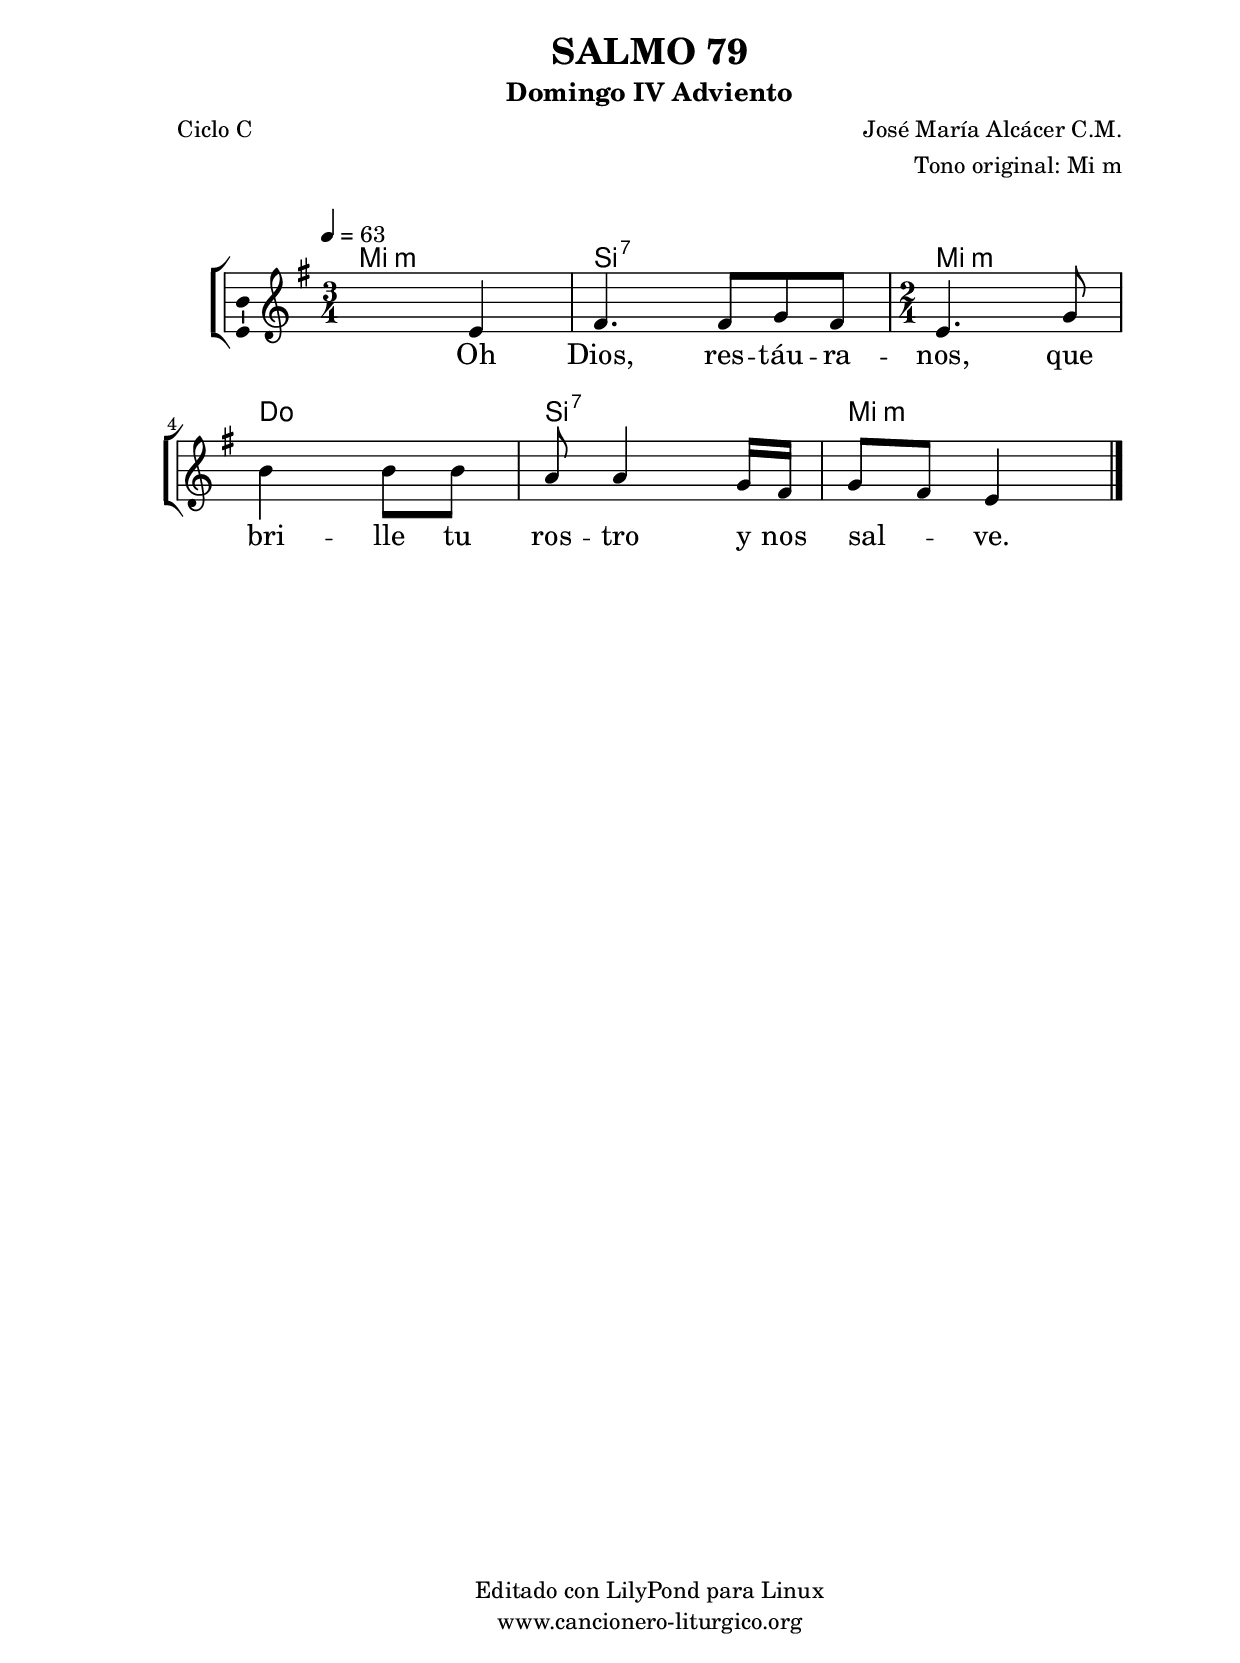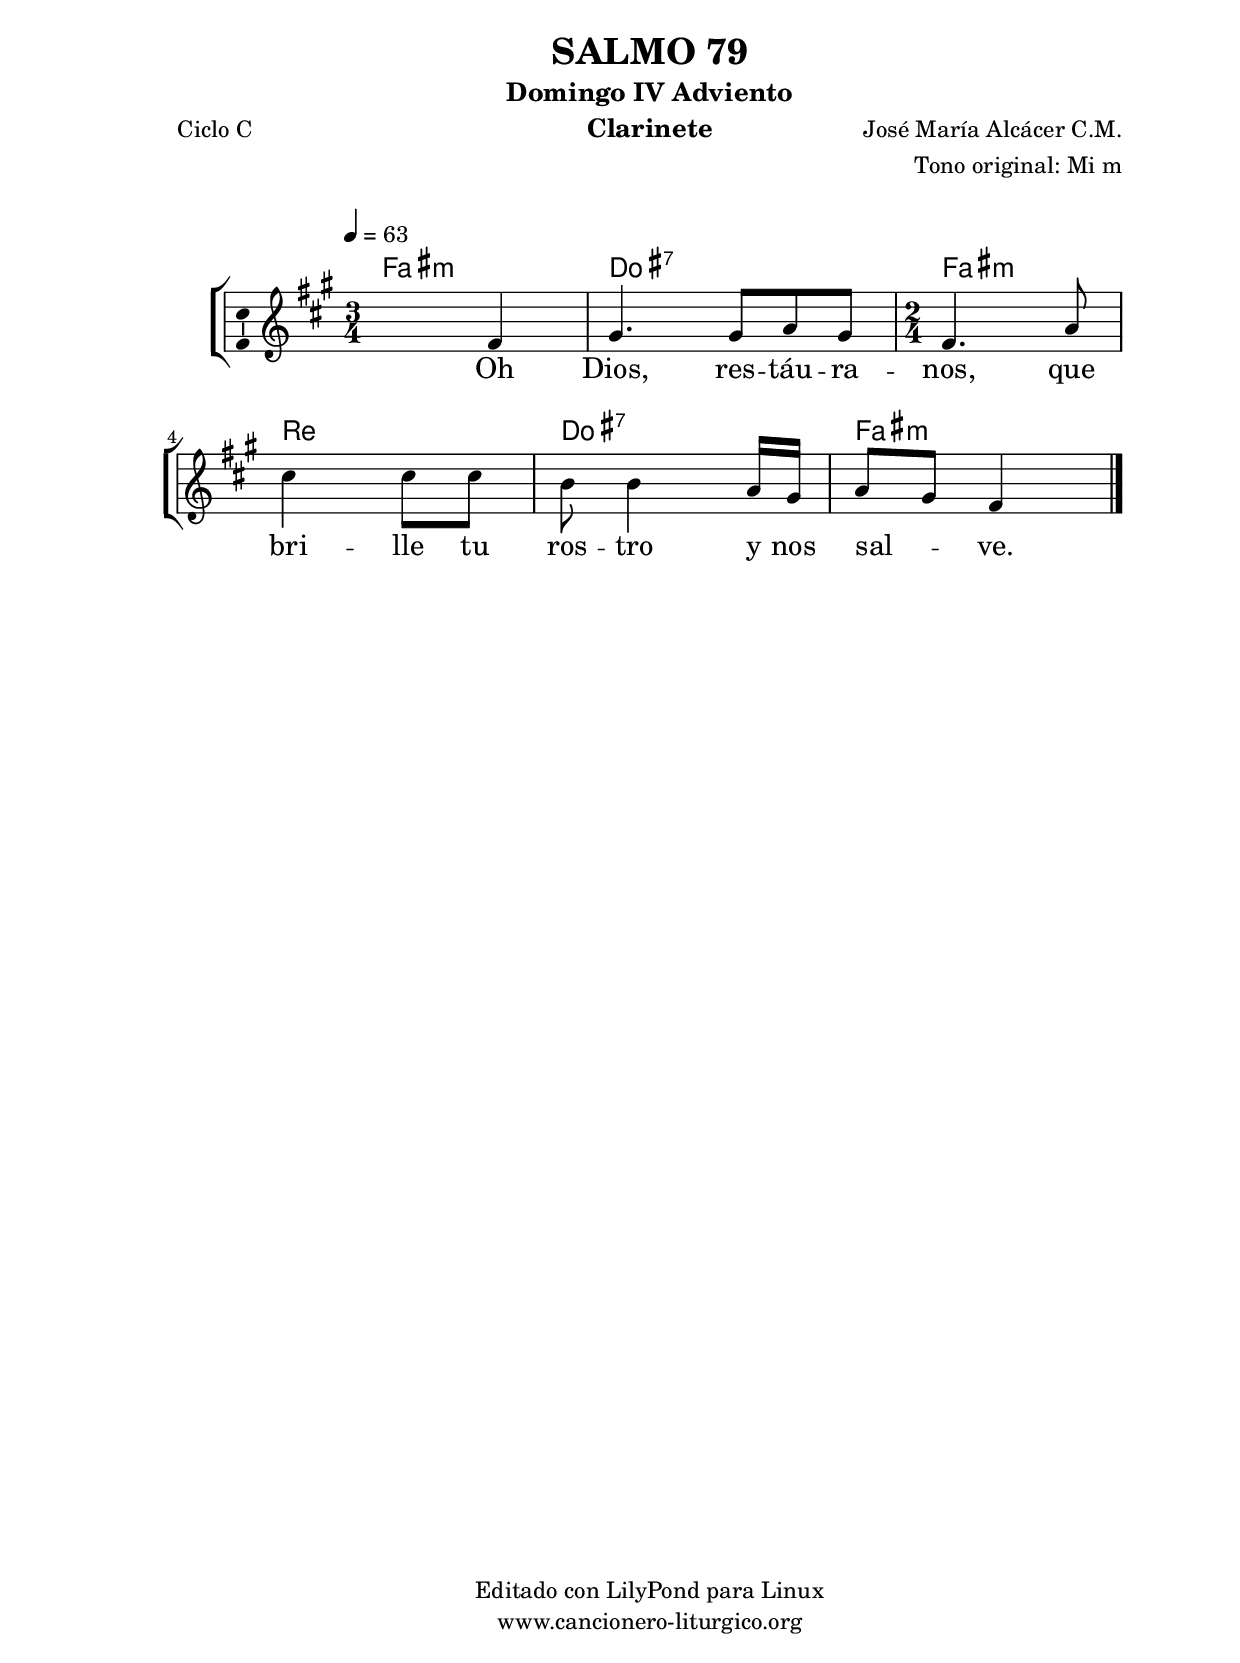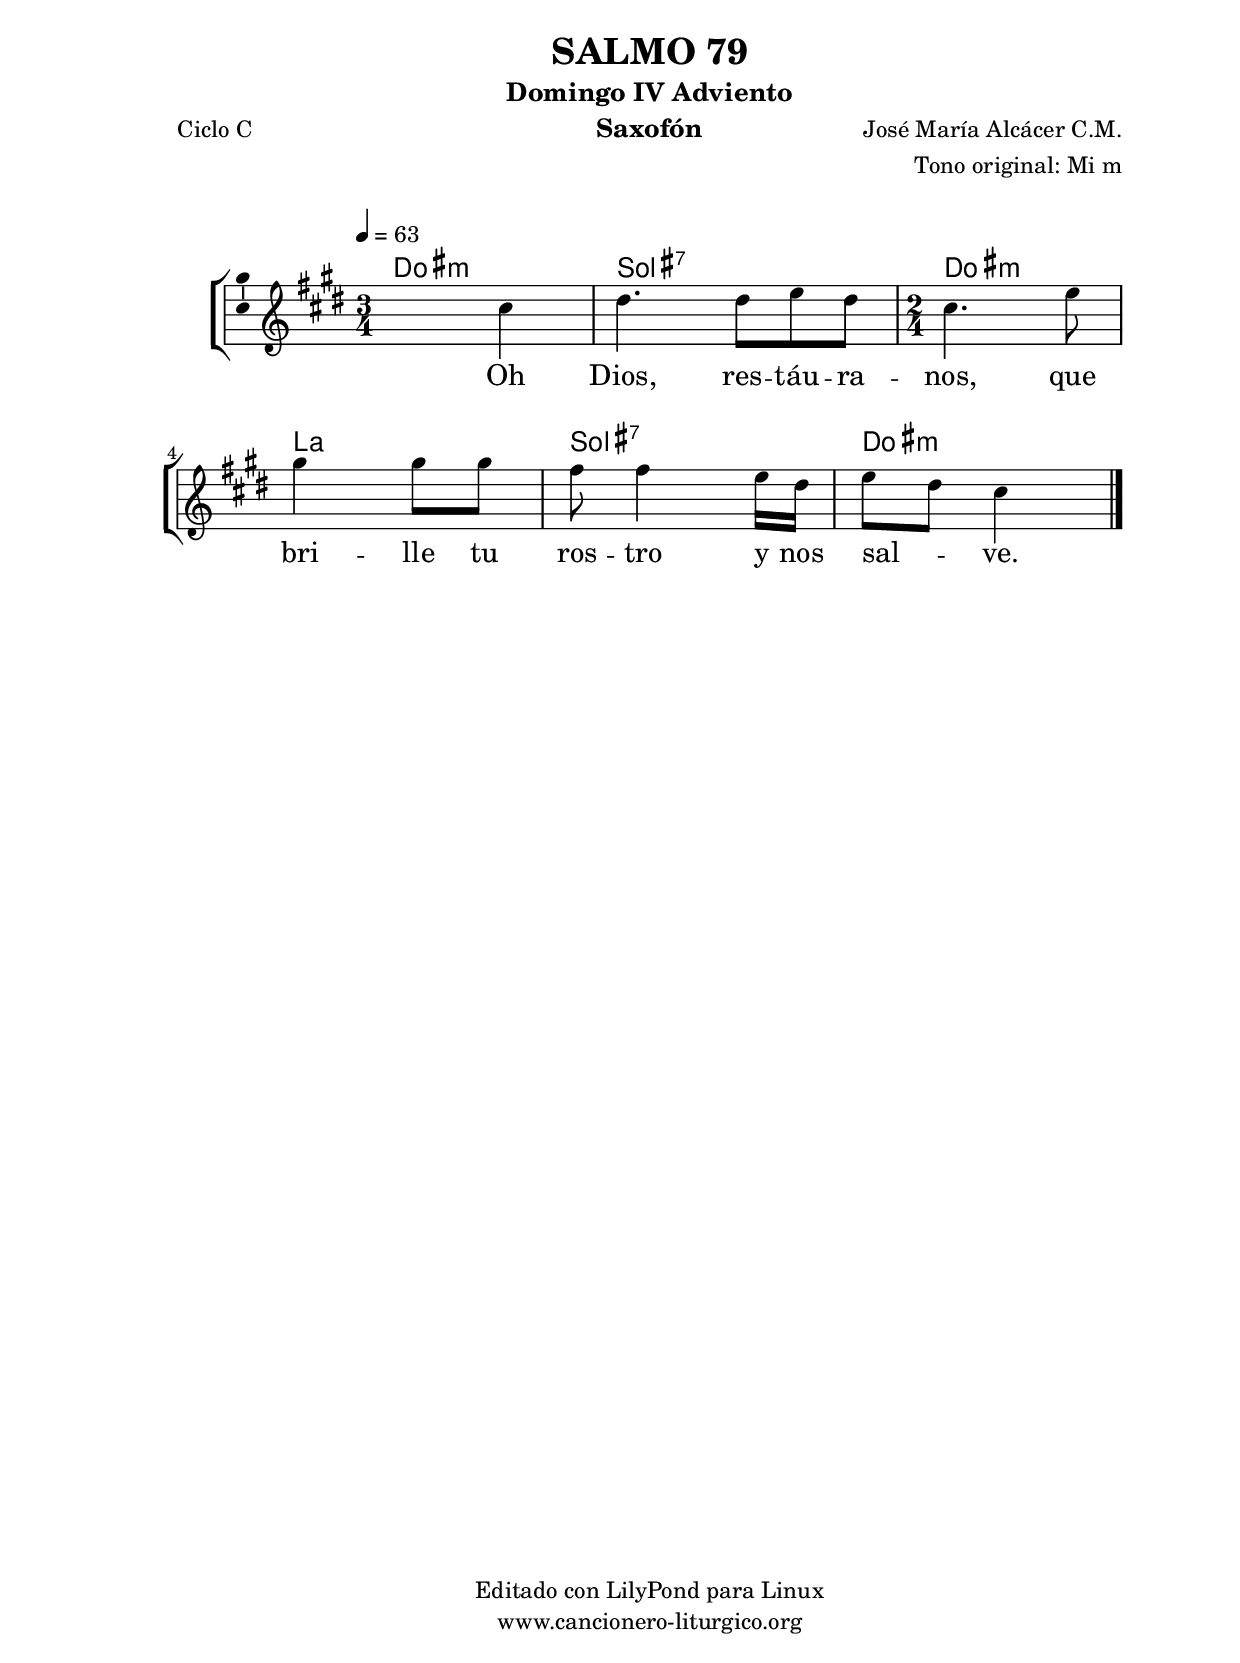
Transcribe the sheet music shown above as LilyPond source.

%
%para convertir .midi en .wav:
%timidity filename.midi -Ow -o finename.wav
%
%
%Para convertir de .wav a .mp3:
%lame -h -m j filename.wav
%
%
%para escuchar el midi:
%timidity nombrefichero.midi
%


%versión de lilypond para la que se ha escrito esta partitura:
\version "2.16.0"

	%Tamaño papel
	#(set-default-paper-size "a4")
	%Tamaño partitura
	#(set-global-staff-size 20)
	%No responde al pulsar sobre una nota
	#(ly:set-option 'point-and-click #f)

%parámetros del encabezamiento:
\header {
	title = "SALMO 79"
	subtitle = "Domingo IV Adviento"
	composer = "José María Alcácer C.M."
	poet = "Ciclo C"
	meter = ""
	arranger = "Tono original: Mi m"
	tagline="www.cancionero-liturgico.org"
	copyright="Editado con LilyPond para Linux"
	}

%parámetros asociados al papel:
\paper  {
	oddHeaderMarkup = \markup {\fill-line { \on-the-fly #not-first-page \fromproperty #'header:title \on-the-fly #not-first-page \fromproperty #'header:composer }}
	evenHeaderMarkup = \markup {\fill-line { \fromproperty #'header:composer \fromproperty #'header:title }}
	#(set-paper-size "a4")
	print-page-number = ##f
	first-page-number = 1
	print-first-page-number = ##f
%	head-separation = 3.0 \cm
	top-margin = 2.0 \cm
	bottom-margin = 0.5\cm
%%%	bottom-margin = -1.0\cm
	left-margin = 3.0 \cm
	line-width = 16.0 \cm 
	indent = 8\mm
	interscoreline = 2.\mm
	between-system-space = 15\mm
%	para que las partituras no llenen la hoja:
	ragged-bottom = ##t
%	idem para la última hoja:
	ragged-last-bottom = ##f
%	para que las partituras llenen el ancho del papel:
	ragged-last = ##f
	after-title-space = 2.5 \cm
%page-count=1
system-count=2

	%Flexible Vertical Spacing
%	markup-markup-spacing =
%	#'((basic-distance . 15) (minimum-distance . 15) (padding . 3))
	markup-system-spacing =
	#'((basic-distance . 15) (minimum-distance . 15) (padding . 3))
	system-system-spacing =
	#'((basic-distance . 15) (minimum-distance . 15) (padding . 3))
	score-system-spacing =
	#'((basic-distance . 15) (minimum-distance . 15) (padding . 5))
%	top-system-spacing = % header
%	#'((basic-distance . 8) (minimum-distance . 0) (padding . 3))
%	top-markup-spacing =
%	#'((basic-distance . 20) (minimum-distance . 20) (padding . 3))
	last-bottom-spacing = % footer
	#'((basic-distance . 5) (minimum-distance . 5) (padding . 3))
%	score-markup-spacing =
%	#'((basic-distance . 16) (minimum-distance . 13) (padding . 3))

	}


%parámetros que afectan a toda la partitura:
global =  {
	%clave de sol (G):
	\clef G
	%armadura:
%	\transpose e d
	\key e \minor
	\tempo 4=63
	\set Score.tempoHideNote = ##f
	}


acordes = {
	\italianChords
	\chordmode {
%	\transpose e d
{

e2.:m b:7 e2:m c b:7 e:m 

	}
	}
}


melodia = 
%	\transpose e d
{
	\relative c'{

\time 3/4
%\partial4 e4
s2 e4
fis4. fis8 g fis

\time 2/4
e4. g8
b4 b8 b
a8 a4 g16 fis
g8 fis e4

	\bar "|."
	}
	}


texto = \lyricmode {
Oh Dios, res -- táu -- ra -- nos,
que bri -- lle tu ros -- tro y nos sal _ -- ve.
	}


acordesStaff = \context ChordNames = acordesStaff <<
	\set chordChanges = ##t
	\acordes
	>>


vozStaff = \context Voice = vozStaff
\with {\consists "Ambitus_engraver"}
<<
%	\set Staff.instrumentName = ""
%	\set Staff.shortInstrumentName = ""
%	\set Staff.midiInstrument = #"clarinet"
%	\set Staff.midiInstrument = #"cello"
%	\set Staff.midiInstrument = #"flute"
	\set Staff.midiInstrument = #"electric guitar (jazz)"
%	\set Staff.midiInstrument = #"english horn"
%	\set Staff.midiInstrument = #"violin"
%	\set Staff.midiInstrument = #"glockenspiel"
	\set Staff.midiMinimumVolume = #0.7
	\set Staff.midiMaximumVolume = #0.9
	\global
	\melodia
	>>


textoStaff = \context Lyrics = textoStaff <<
	\lyricsto vozStaff \texto
	>>

\book {
	\score {
		\context ChoirStaff {
			\override StaffGroup.SystemStartBracket #'collapse-height = #1
			\override Score.SystemStartBar #'collapse-height = #1
			<<
			\acordesStaff
			\vozStaff
			\textoStaff
			>>
			}
		\layout {
	    		\context {
				\Lyrics
				\override LyricText #'font-size = #2
				}
	   		 \context {
				\Score
				%fontSize = #3
				\override StaffSymbol #'staff-space = #(magstep +3)
				%\override Beam #'thickness = #0.55
				%\override SpacingSpanner #'spacing-increment = #1.0
				%\override Slur #'height-limit = #1.5
				}
			}
		}
	\score {
		\unfoldRepeats
		\context ChoirStaff {
			<<
			\acordesStaff
			\vozStaff
			>>
			}
		\midi {
	  		\context {
	  			\Score
				tempoWholesPerMinute = #(ly:make-moment 70 4)
				}
			}
		}
	}

%Partitura para clarinete
#(define output-suffix "C")
\book {
	\header{
		instrument = "Clarinete"
		}
	\score {
		\context ChoirStaff {
			\override StaffGroup.SystemStartBracket #'collapse-height = #1
			\override Score.SystemStartBar #'collapse-height = #1
\transpose c d
			<<
			\acordesStaff
			\vozStaff
			\textoStaff
			>>
			}
		\layout {
	    		\context {
				\Lyrics
				\override LyricText #'font-size = #2
				}
	   		 \context {
				\Score
				%fontSize = #3
				\override StaffSymbol #'staff-space = #(magstep +3)
				%\override Beam #'thickness = #0.55
				%\override SpacingSpanner #'spacing-increment = #1.0
				%\override Slur #'height-limit = #1.5
				}
			}
		}
	}

%Partitura para saxofón
#(define output-suffix "S")
\book {
	\header{
		instrument = "Saxofón"
		}
	\score {
		\context ChoirStaff {
			\override StaffGroup.SystemStartBracket #'collapse-height = #1
			\override Score.SystemStartBar #'collapse-height = #1
\transpose c a
			<<
			\acordesStaff
			\vozStaff
			\textoStaff
			>>
			}
		\layout {
	    		\context {
				\Lyrics
				\override LyricText #'font-size = #2
				}
	   		 \context {
				\Score
				%fontSize = #3
				\override StaffSymbol #'staff-space = #(magstep +3)
				%\override Beam #'thickness = #0.55
				%\override SpacingSpanner #'spacing-increment = #1.0
				%\override Slur #'height-limit = #1.5
				}
			}
		}
	}

